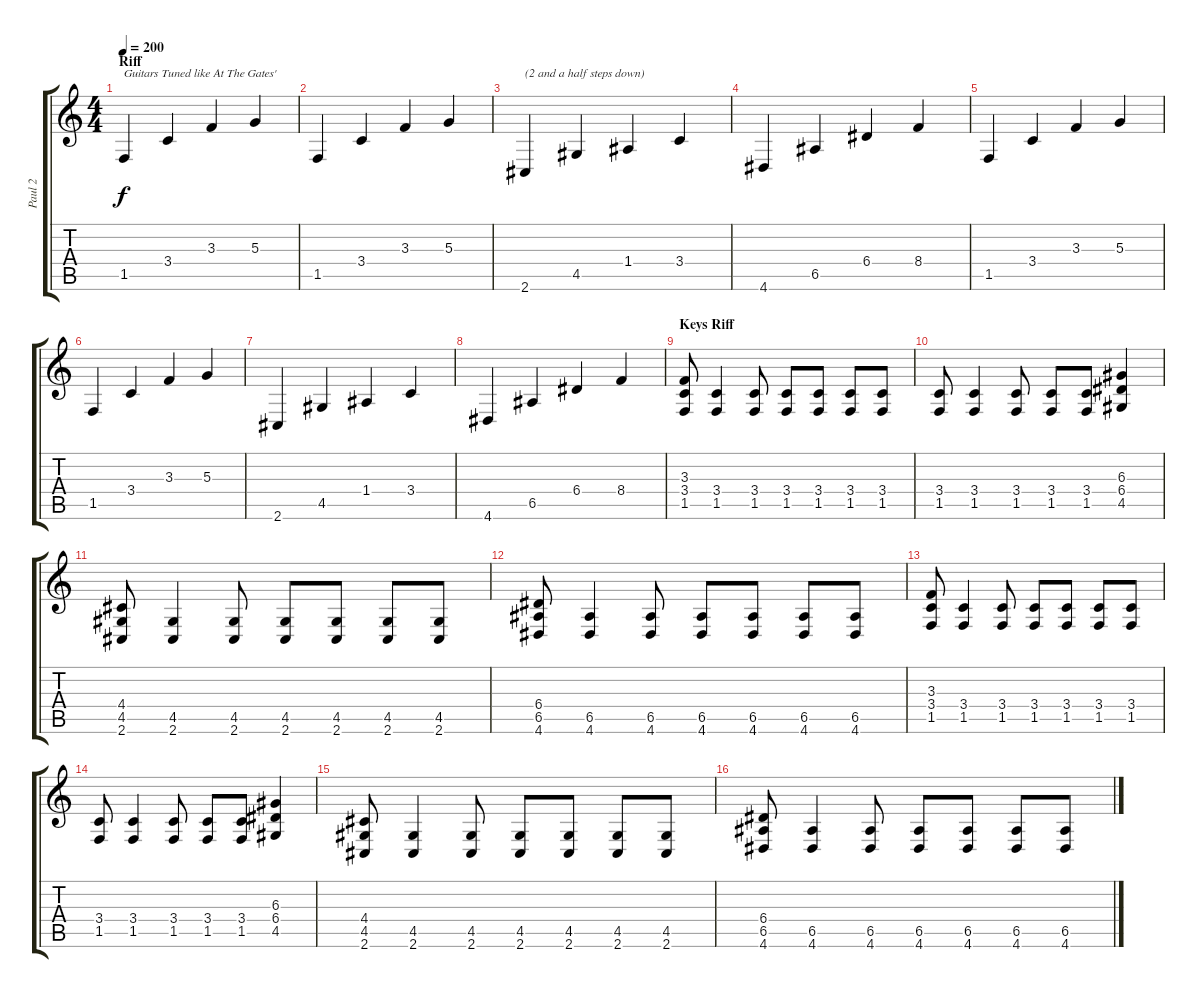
\track ("Paul 2" "Paul 2") {instrument distortionguitar}
\staff {score tabs}
\tuning (B3 Gb3 D3 A2 E2 B1) {hide}
\ts (4 4)
\section ("" "Riff")
\tempo 200
\clef g2
\ks c
1.5.4{txt "Guitars Tuned like At The Gates'" dy f volume 16 balance 9 instrument distortionguitar} 3.4.4 3.3.4 5.3.4 |
1.5.4 3.4.4 3.3.4 5.3.4 |
2.6.4{txt "(2 and a half steps down)"} 4.5.4 1.4.4 3.4.4 |
4.6.4 6.5.4 6.4.4 8.4.4 |
1.5.4 3.4.4 3.3.4 5.3.4 |
1.5.4 3.4.4 3.3.4 5.3.4 |
2.6.4 4.5.4 1.4.4 3.4.4 |
4.6.4 6.5.4 6.4.4 8.4.4 |
\section ("" "Keys Riff")
(3.3 3.4 1.5).8{volume 11 balance 14} (3.4 1.5).4 (3.4 1.5).8 (3.4 1.5).8 (3.4 1.5).8 (3.4 1.5).8 (3.4 1.5).8 |
(3.4 1.5).8 (3.4 1.5).4 (3.4 1.5).8 (3.4 1.5).8 (3.4 1.5).8 (6.3 6.4 4.5).4 |
(4.4 4.5 2.6).8 (4.5 2.6).4 (4.5 2.6).8 (4.5 2.6).8 (4.5 2.6).8 (4.5 2.6).8 (4.5 2.6).8 |
(6.4 6.5 4.6).8 (6.5 4.6).4 (6.5 4.6).8 (6.5 4.6).8 (6.5 4.6).8 (6.5 4.6).8 (6.5 4.6).8 |
(3.3 3.4 1.5).8 (3.4 1.5).4 (3.4 1.5).8 (3.4 1.5).8 (3.4 1.5).8 (3.4 1.5).8 (3.4 1.5).8 |
(3.4 1.5).8 (3.4 1.5).4 (3.4 1.5).8 (3.4 1.5).8 (3.4 1.5).8 (6.3 6.4 4.5).4 |
(4.4 4.5 2.6).8 (4.5 2.6).4 (4.5 2.6).8 (4.5 2.6).8 (4.5 2.6).8 (4.5 2.6).8 (4.5 2.6).8 |
(6.4 6.5 4.6).8 (6.5 4.6).4 (6.5 4.6).8 (6.5 4.6).8 (6.5 4.6).8 (6.5 4.6).8 (6.5 4.6).8
